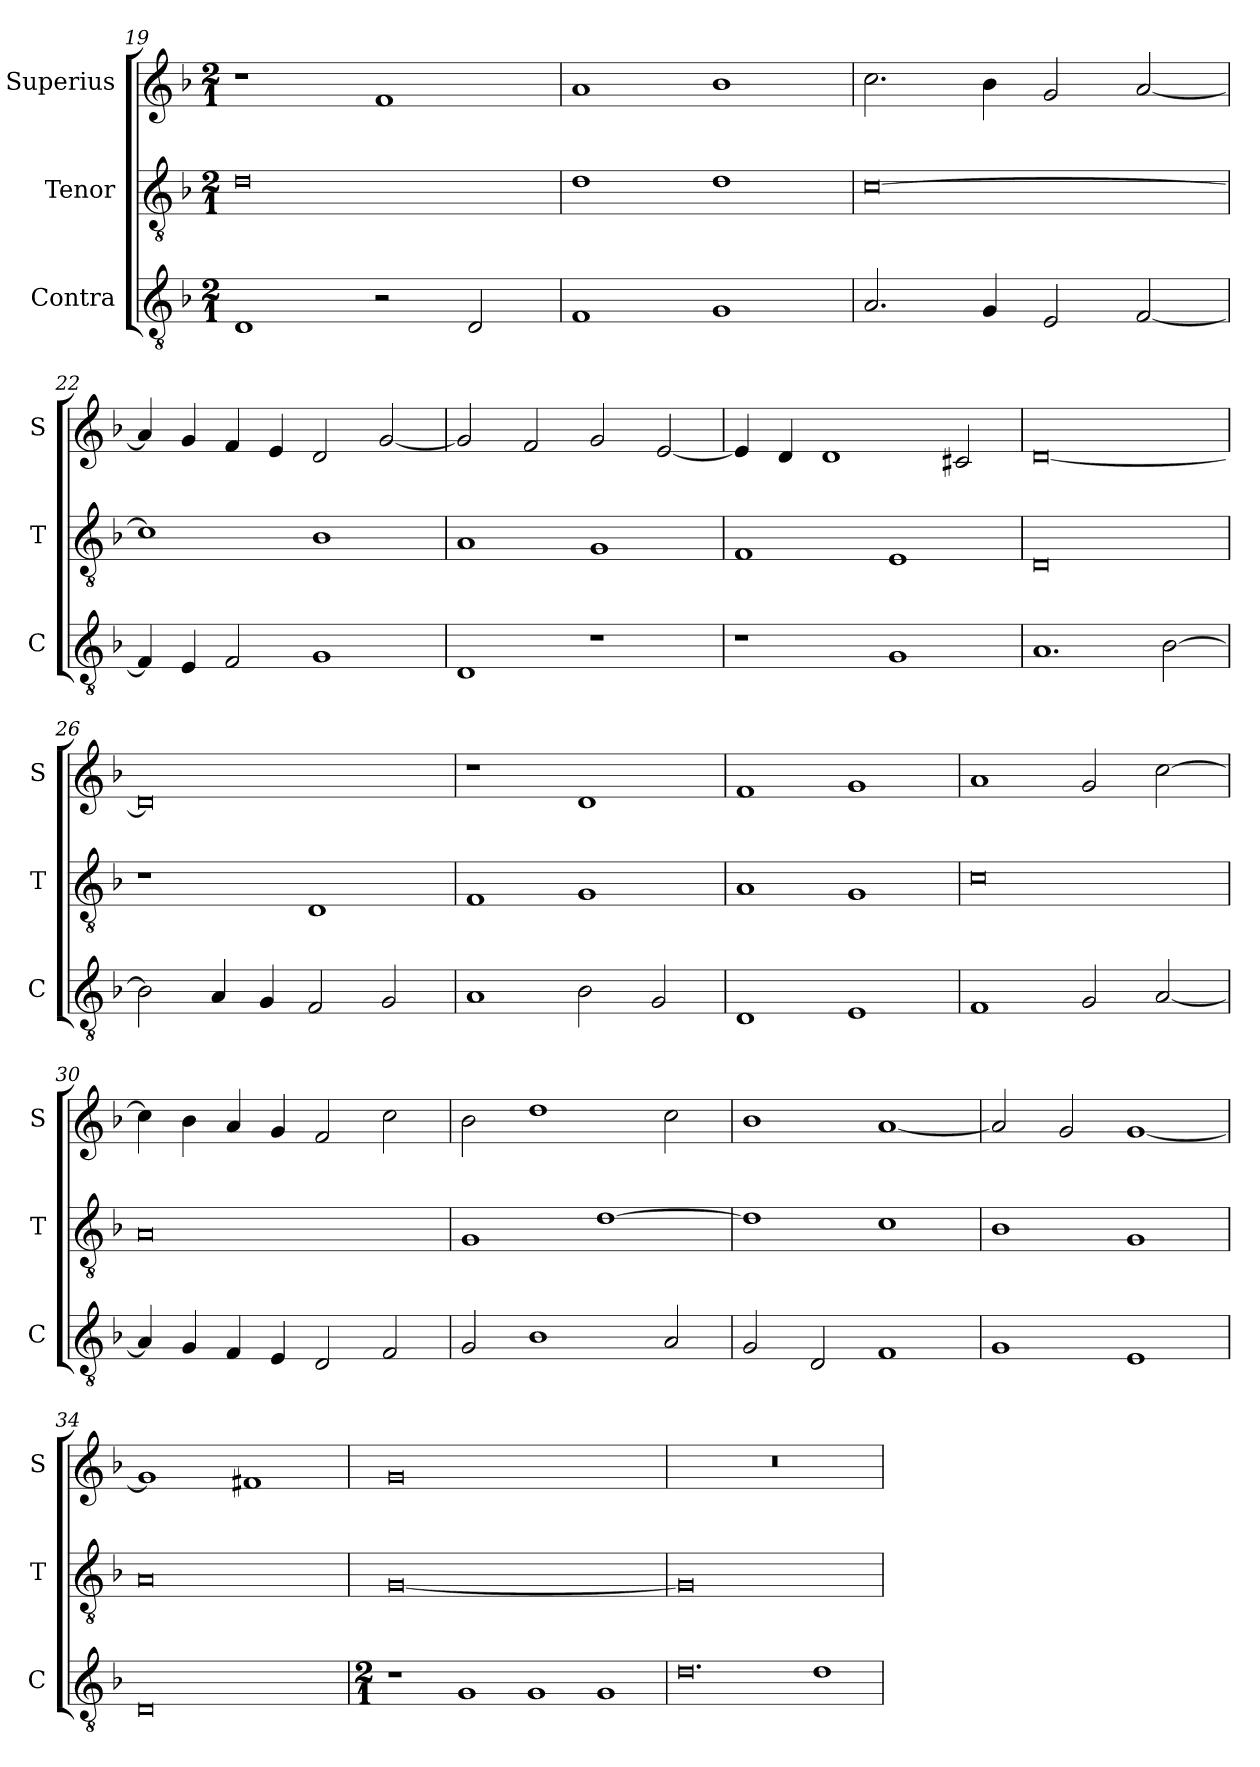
**kern	**kern	**kern
*part3	*part2	*part1
*staff3	*staff2	*staff1
*I"Contra	*I"Tenor	*I"Superius
*I'C	*I'T	*I'S
*clefGv2	*clefGv2	*clefG2
*k[b-]	*k[b-]	*k[b-]
*M2/1	*M2/1	*M2/1
=19	=19	=19
1D	0d	1r
2r	.	1f
2D/	.	.
=20	=20	=20
1F	1d	1a
1G	1d	1b-
=21	=21	=21
2.A/	[0c	2.cc\
4G/	.	4b-\
2E/	.	2g/
[2F/	.	[2a/
=22	=22	=22
4F/]	1c]	4a/]
4E/	.	4g/
2F/	.	4f/
.	.	4e/
1G	1B-	2d/
.	.	[2g/
=23	=23	=23
1D	1A	2g/]
.	.	2f/
1r	1G	2g/
.	.	[2e/
=24	=24	=24
1r	1F	4e/]
.	.	4d/
.	.	1d
1G	1E	.
.	.	2c#X/
=25	=25	=25
1.A	0D	[0d
[2B-\	.	.
=26	=26	=26
2B-\]	1r	0d]
4A/	.	.
4G/	.	.
2F/	1D	.
2G/	.	.
=27	=27	=27
1A	1F	1r
2B-\	1G	1d
2G/	.	.
=28	=28	=28
1D	1A	1f
1E	1G	1g
=29	=29	=29
1F	0c	1a
2G/	.	2g/
[2A/	.	[2cc\
=30	=30	=30
4A/]	0A	4cc\]
4G/	.	4b-\
4F/	.	4a/
4E/	.	4g/
2D/	.	2f/
2F/	.	2cc\
=31	=31	=31
2G/	1G	2b-\
1B-	.	1dd
.	[1d	.
2A/	.	2cc\
=32	=32	=32
2G/	1d]	1b-
2D/	.	.
1F	1c	[1a
=33	=33	=33
1G	1B-	2a/]
.	.	2g/
1E	1G	[1g
=34	=34	=34
0D	0A	1g]
.	.	1f#X
=35	=35	=35
*M2/1	*	*
!LO:N:vis=1	!	!
2r	[0G	0g
!LO:N:vis=1	!	!
2G/	.	.
!LO:N:vis=1	!	!
2G/	.	.
!LO:N:vis=1	!	!
2G/	.	.
=36	=36	=36
!LO:N:vis=0.	!	!
1.d	0G]	0r
!LO:N:vis=1	!	!
2d\	.	.
=	=	=
*-	*-	*-
